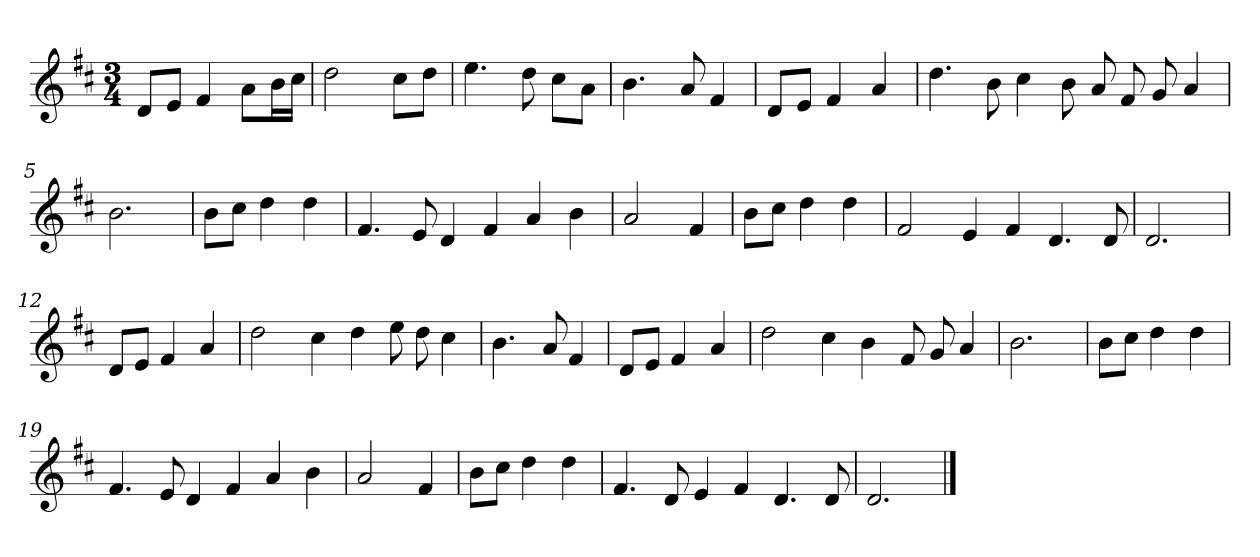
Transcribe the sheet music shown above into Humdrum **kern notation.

**kern
*part1
*staff1
*clefG2
*k[f#c#]
*D:
*M3/4
=
8d/L
8e/J
4f#
8a\L
16b\L
16cc#\JJ
=1
2dd
8cc#\L
8dd\J
=
4.ee
8dd
8cc#\L
8a\J
=2
4.b
8a
4f#
=3
8d/L
8e/J
4f#
4a
=4
4.dd
8b
4cc#
8b
8a
8f#
8g
4a
=5
2.b
=6
8b\L
8cc#\J
4dd
4dd
=7
4.f#
8e
4d
4f#
4a
4b
=8
2a
4f#
=9
8b\L
8cc#\J
4dd
4dd
=10
2f#
4e
4f#
4.d
8d
=11
2.d
=12
8d/L
8e/J
4f#
4a
=13
2dd
4cc#
4dd
8ee
8dd
4cc#
=14
4.b
8a
4f#
=15
8d/L
8e/J
4f#
4a
=16
2dd
4cc#
4b
8f#
8g
4a
=17
2.b
=18
8b\L
8cc#\J
4dd
4dd
=19
4.f#
8e
4d
4f#
4a
4b
=20
2a
4f#
=21
8b\L
8cc#\J
4dd
4dd
=22
4.f#
8d
4e
4f#
4.d
8d
=23
2.d
==
*-
